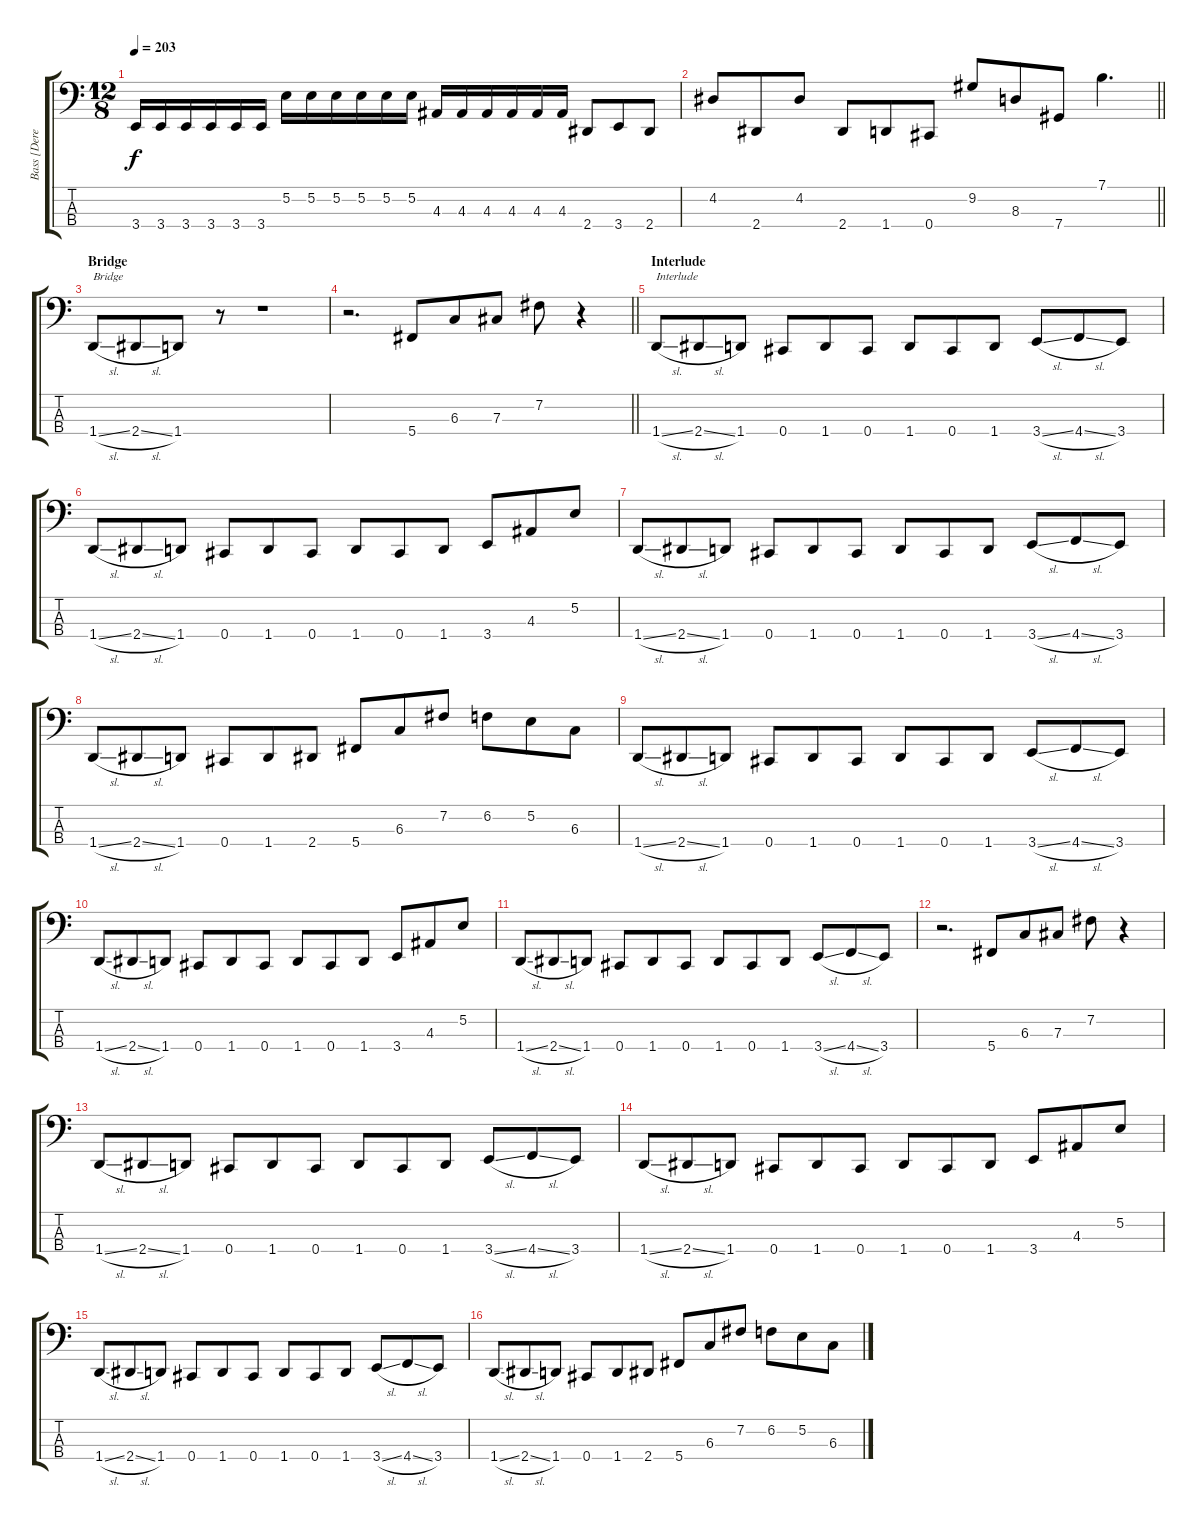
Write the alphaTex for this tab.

\track ("Bass [Derek Boyer]" "Bass [Dere") {instrument electricbasspick}
\staff {score tabs}
\tuning (E2 B1 Gb1 Db1) {hide}
\ts (12 8)
\tempo 203
\clef f4
\ks c
3.4.16{dy f} 3.4.16 3.4.16 3.4.16 3.4.16 3.4.16 5.2.16 5.2.16 5.2.16 5.2.16 5.2.16 5.2.16 4.3.16 4.3.16 4.3.16 4.3.16 4.3.16 4.3.16 2.4.8 3.4.8 2.4.8 |
\barLineRight lightlight
4.2.8 2.4.8 4.2.8 2.4.8 1.4.8 0.4.8 9.2.8 8.3.8 7.4.8 7.1.4{d} |
\section ("" "Bridge")
1.4{sl}.8{txt "Bridge"} 2.4{sl}.8 1.4.8 r.8 r.1 |
\barLineRight lightlight
r.2{d} 5.4.8 6.3.8 7.3.8 7.2.8 r.4 |
\section ("" "Interlude")
1.4{sl}.8{txt "Interlude"} 2.4{sl}.8 1.4.8 0.4.8 1.4.8 0.4.8 1.4.8 0.4.8 1.4.8 3.4{sl}.8 4.4{sl}.8 3.4.8 |
1.4{sl}.8 2.4{sl}.8 1.4.8 0.4.8 1.4.8 0.4.8 1.4.8 0.4.8 1.4.8 3.4.8 4.3.8 5.2.8 |
1.4{sl}.8 2.4{sl}.8 1.4.8 0.4.8 1.4.8 0.4.8 1.4.8 0.4.8 1.4.8 3.4{sl}.8 4.4{sl}.8 3.4.8 |
1.4{sl}.8 2.4{sl}.8 1.4.8 0.4.8 1.4.8 2.4.8 5.4.8 6.3.8 7.2.8 6.2.8 5.2.8 6.3.8 |
1.4{sl}.8 2.4{sl}.8 1.4.8 0.4.8 1.4.8 0.4.8 1.4.8 0.4.8 1.4.8 3.4{sl}.8 4.4{sl}.8 3.4.8 |
1.4{sl}.8 2.4{sl}.8 1.4.8 0.4.8 1.4.8 0.4.8 1.4.8 0.4.8 1.4.8 3.4.8 4.3.8 5.2.8 |
1.4{sl}.8 2.4{sl}.8 1.4.8 0.4.8 1.4.8 0.4.8 1.4.8 0.4.8 1.4.8 3.4{sl}.8 4.4{sl}.8 3.4.8 |
r.2{d} 5.4.8 6.3.8 7.3.8 7.2.8 r.4 |
1.4{sl}.8 2.4{sl}.8 1.4.8 0.4.8 1.4.8 0.4.8 1.4.8 0.4.8 1.4.8 3.4{sl}.8 4.4{sl}.8 3.4.8 |
1.4{sl}.8 2.4{sl}.8 1.4.8 0.4.8 1.4.8 0.4.8 1.4.8 0.4.8 1.4.8 3.4.8 4.3.8 5.2.8 |
1.4{sl}.8 2.4{sl}.8 1.4.8 0.4.8 1.4.8 0.4.8 1.4.8 0.4.8 1.4.8 3.4{sl}.8 4.4{sl}.8 3.4.8 |
1.4{sl}.8 2.4{sl}.8 1.4.8 0.4.8 1.4.8 2.4.8 5.4.8 6.3.8 7.2.8 6.2.8 5.2.8 6.3.8
